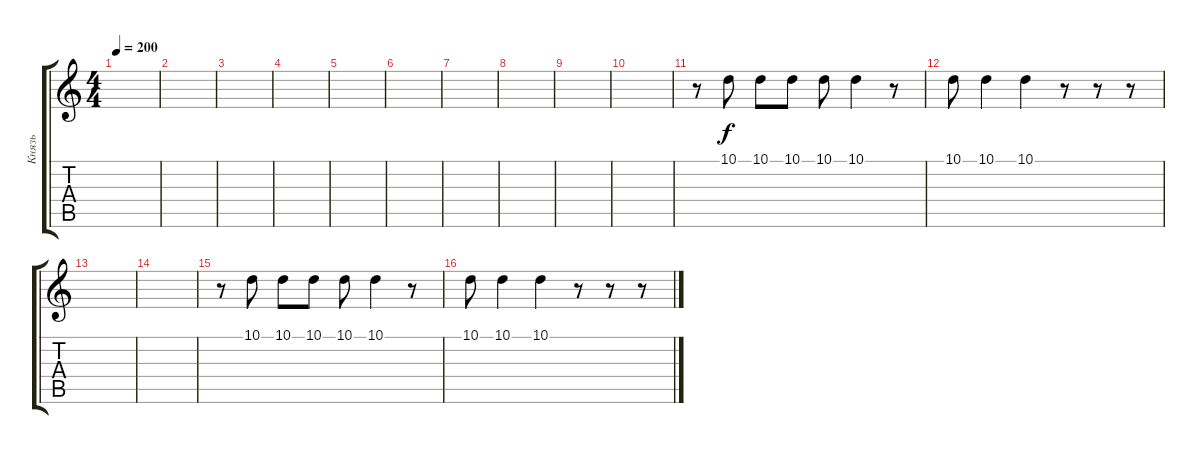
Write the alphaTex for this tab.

\track ("Князь" "Князь") {instrument tenorsax}
\staff {score tabs}
\tuning (E4 B3 G3 D3 A2 E2) {hide}
\ts (4 4)
\tempo 200
\clef g2
\ks c
|
|
|
|
|
|
|
|
|
|
r.8 10.1.8 10.1.8 10.1.8 10.1.8 10.1.4 r.8 |
10.1.8 10.1.4 10.1.4 r.8 r.8 r.8 |
|
|
r.8 10.1.8 10.1.8 10.1.8 10.1.8 10.1.4 r.8 |
10.1.8 10.1.4 10.1.4 r.8 r.8 r.8
